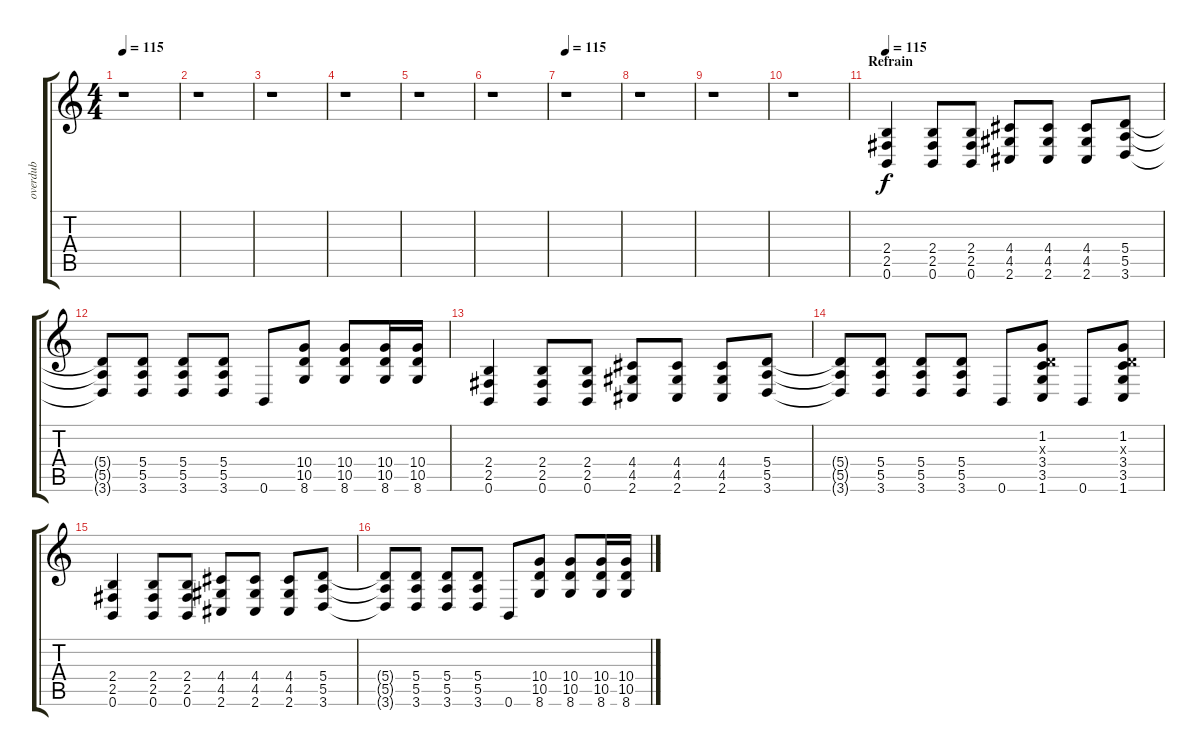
\track ("overdub" "overdub") {instrument overdrivenguitar}
\staff {score tabs}
\tuning (B3 Gb3 D3 A2 E2 B1) {hide}
\ts (4 4)
\tempo 115
\clef g2
\ks c
r.1{dy f} |
r.1 |
r.1 |
r.1 |
r.1 |
r.1 |
\section ("" "")
\tempo 115
r.1 |
r.1 |
r.1 |
r.1 |
\section ("" "Refrain")
\tempo 115
(2.4 2.5 0.6).4{volume 12 balance 12 instrument overdrivenguitar} (2.4 2.5 0.6).8 (2.4 2.5 0.6).8 (4.4 4.5 2.6).8 (4.4 4.5 2.6).8 (4.4 4.5 2.6).8 (5.4 5.5 3.6).8 |
(5.4{t} 5.5{t} 3.6{t}).8 (5.4 5.5 3.6).8 (5.4 5.5 3.6).8 (5.4 5.5 3.6).8 0.6.8 (10.4 10.5 8.6).8 (10.4 10.5 8.6).8 (10.4 10.5 8.6).16 (10.4 10.5 8.6).16 |
(2.4 2.5 0.6).4 (2.4 2.5 0.6).8 (2.4 2.5 0.6).8 (4.4 4.5 2.6).8 (4.4 4.5 2.6).8 (4.4 4.5 2.6).8 (5.4 5.5 3.6).8 |
(5.4{t} 5.5{t} 3.6{t}).8 (5.4 5.5 3.6).8 (5.4 5.5 3.6).8 (5.4 5.5 3.6).8 0.6.8 (1.2 0.3{x} 3.4 3.5 1.6).8 0.6.8 (1.2 0.3{x} 3.4 3.5 1.6).8 |
(2.4 2.5 0.6).4{volume 12 balance 12 instrument overdrivenguitar} (2.4 2.5 0.6).8 (2.4 2.5 0.6).8 (4.4 4.5 2.6).8 (4.4 4.5 2.6).8 (4.4 4.5 2.6).8 (5.4 5.5 3.6).8 |
(5.4{t} 5.5{t} 3.6{t}).8 (5.4 5.5 3.6).8 (5.4 5.5 3.6).8 (5.4 5.5 3.6).8 0.6.8 (10.4 10.5 8.6).8 (10.4 10.5 8.6).8 (10.4 10.5 8.6).16 (10.4 10.5 8.6).16
